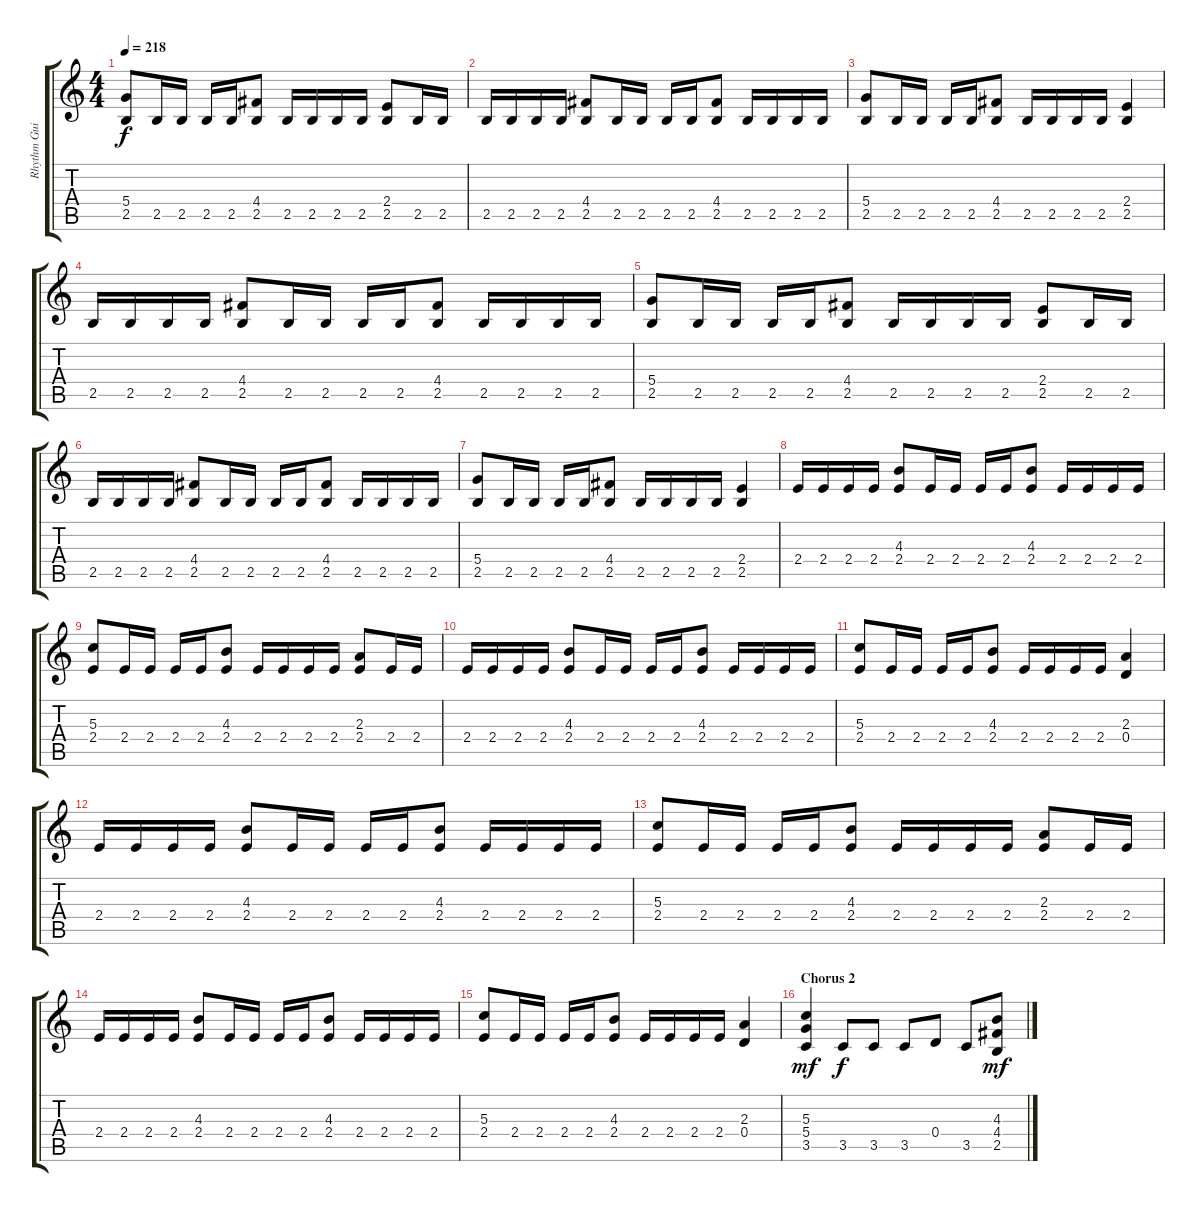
\track ("Rhythm Guitar 1" "Rhythm Gui") {instrument distortionguitar}
\staff {score tabs}
\tuning (E4 B3 G3 D3 A2 E2) {hide}
\ts (4 4)
\tempo 218
\clef g2
\ks c
(5.4 2.5).8{dy f} 2.5.16 2.5.16 2.5.16 2.5.16 (4.4 2.5).8 2.5.16 2.5.16 2.5.16 2.5.16 (2.4 2.5).8 2.5.16 2.5.16 |
2.5.16 2.5.16 2.5.16 2.5.16 (4.4 2.5).8 2.5.16 2.5.16 2.5.16 2.5.16 (4.4 2.5).8 2.5.16 2.5.16 2.5.16 2.5.16 |
(5.4 2.5).8 2.5.16 2.5.16 2.5.16 2.5.16 (4.4 2.5).8 2.5.16 2.5.16 2.5.16 2.5.16 (2.4 2.5).4 |
2.5.16 2.5.16 2.5.16 2.5.16 (4.4 2.5).8 2.5.16 2.5.16 2.5.16 2.5.16 (4.4 2.5).8 2.5.16 2.5.16 2.5.16 2.5.16 |
(5.4 2.5).8 2.5.16 2.5.16 2.5.16 2.5.16 (4.4 2.5).8 2.5.16 2.5.16 2.5.16 2.5.16 (2.4 2.5).8 2.5.16 2.5.16 |
2.5.16 2.5.16 2.5.16 2.5.16 (4.4 2.5).8 2.5.16 2.5.16 2.5.16 2.5.16 (4.4 2.5).8 2.5.16 2.5.16 2.5.16 2.5.16 |
(5.4 2.5).8 2.5.16 2.5.16 2.5.16 2.5.16 (4.4 2.5).8 2.5.16 2.5.16 2.5.16 2.5.16 (2.4 2.5).4 |
2.4.16 2.4.16 2.4.16 2.4.16 (4.3 2.4).8 2.4.16 2.4.16 2.4.16 2.4.16 (4.3 2.4).8 2.4.16 2.4.16 2.4.16 2.4.16 |
(5.3 2.4).8 2.4.16 2.4.16 2.4.16 2.4.16 (4.3 2.4).8 2.4.16 2.4.16 2.4.16 2.4.16 (2.3 2.4).8 2.4.16 2.4.16 |
2.4.16 2.4.16 2.4.16 2.4.16 (4.3 2.4).8 2.4.16 2.4.16 2.4.16 2.4.16 (4.3 2.4).8 2.4.16 2.4.16 2.4.16 2.4.16 |
(5.3 2.4).8 2.4.16 2.4.16 2.4.16 2.4.16 (4.3 2.4).8 2.4.16 2.4.16 2.4.16 2.4.16 (2.3 0.4).4 |
2.4.16 2.4.16 2.4.16 2.4.16 (4.3 2.4).8 2.4.16 2.4.16 2.4.16 2.4.16 (4.3 2.4).8 2.4.16 2.4.16 2.4.16 2.4.16 |
(5.3 2.4).8 2.4.16 2.4.16 2.4.16 2.4.16 (4.3 2.4).8 2.4.16 2.4.16 2.4.16 2.4.16 (2.3 2.4).8 2.4.16 2.4.16 |
2.4.16 2.4.16 2.4.16 2.4.16 (4.3 2.4).8 2.4.16 2.4.16 2.4.16 2.4.16 (4.3 2.4).8 2.4.16 2.4.16 2.4.16 2.4.16 |
(5.3 2.4).8 2.4.16 2.4.16 2.4.16 2.4.16 (4.3 2.4).8 2.4.16 2.4.16 2.4.16 2.4.16 (2.3 0.4).4 |
\section ("" "Chorus 2")
(5.3 5.4 3.5).4{dy mf} 3.5.8{dy f} 3.5.8 3.5.8 0.4.8 3.5.8 (4.3 4.4 2.5).8{dy mf}
